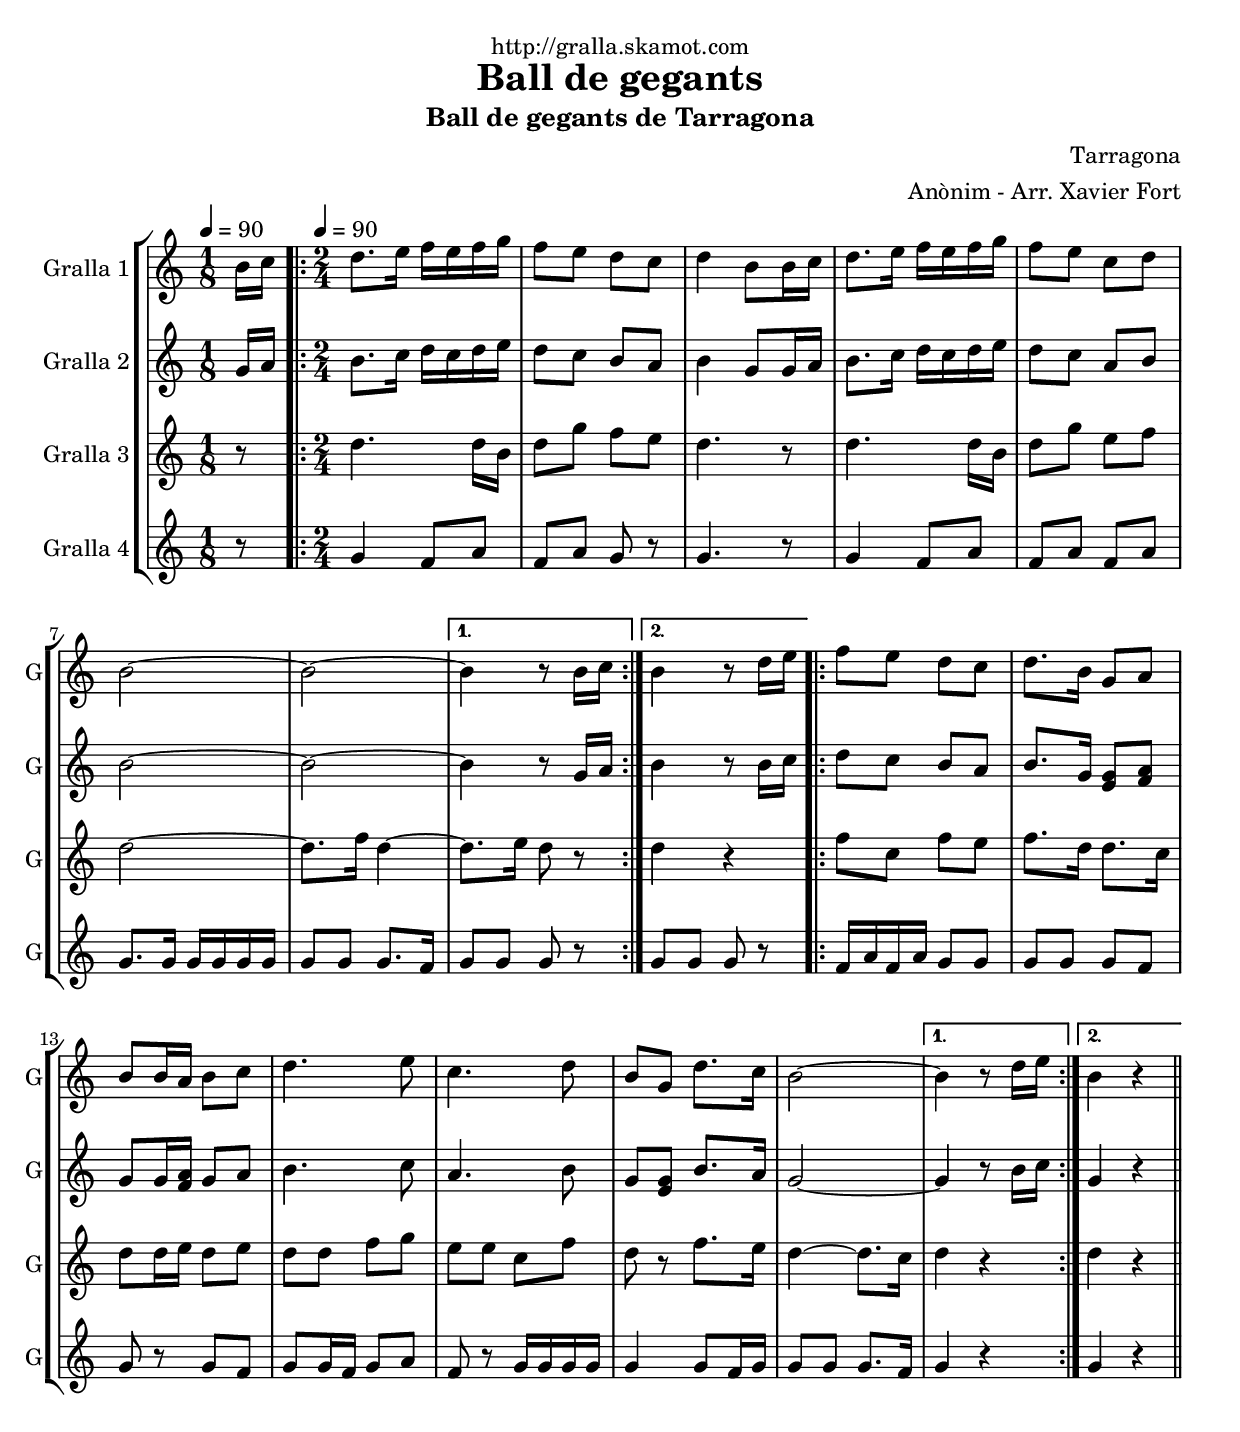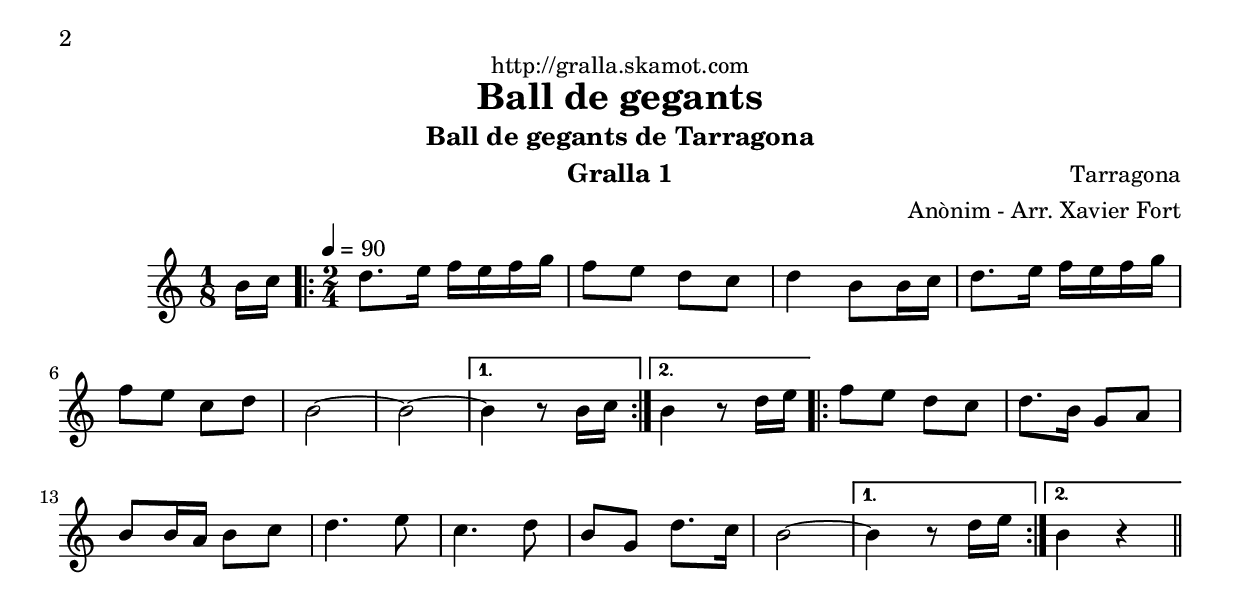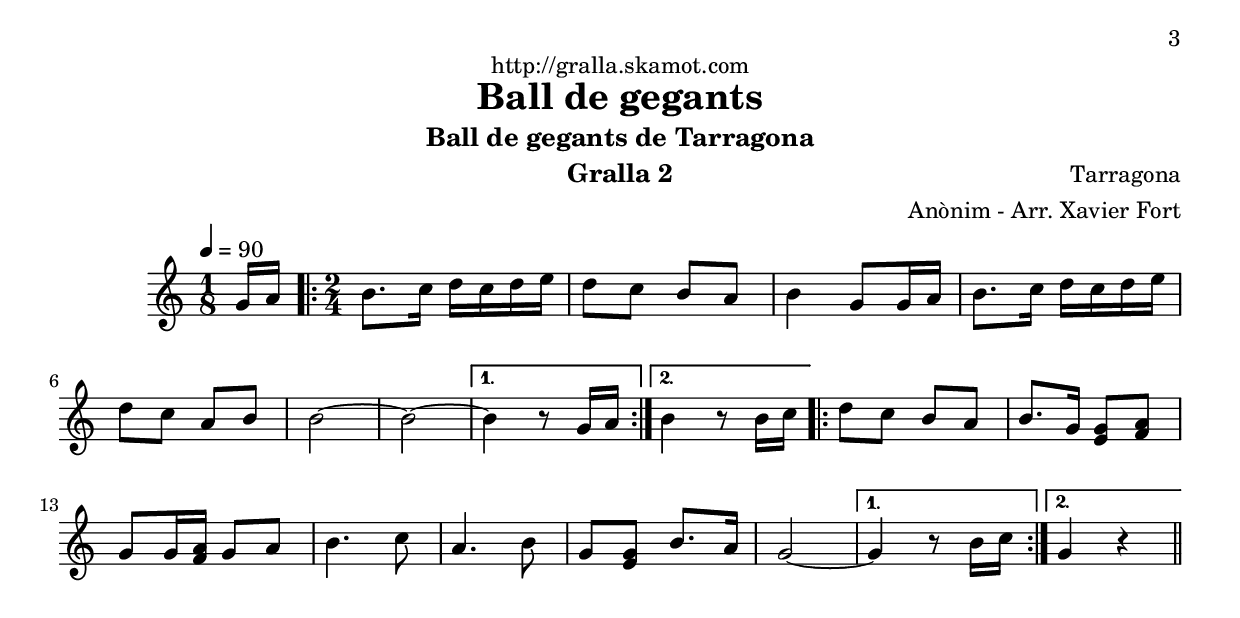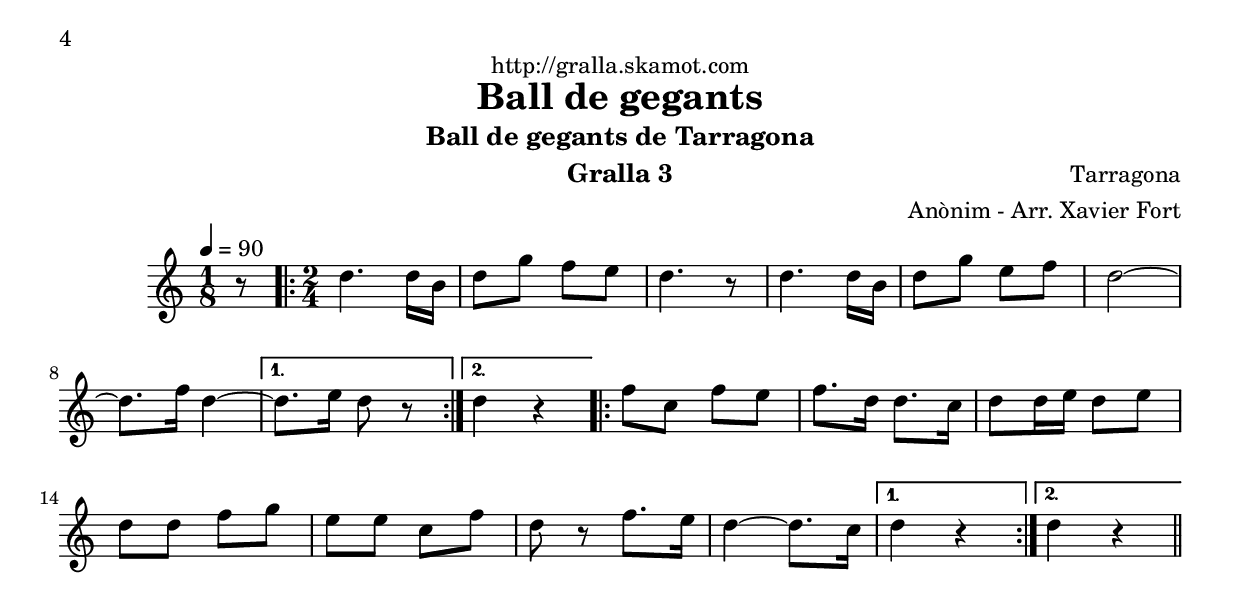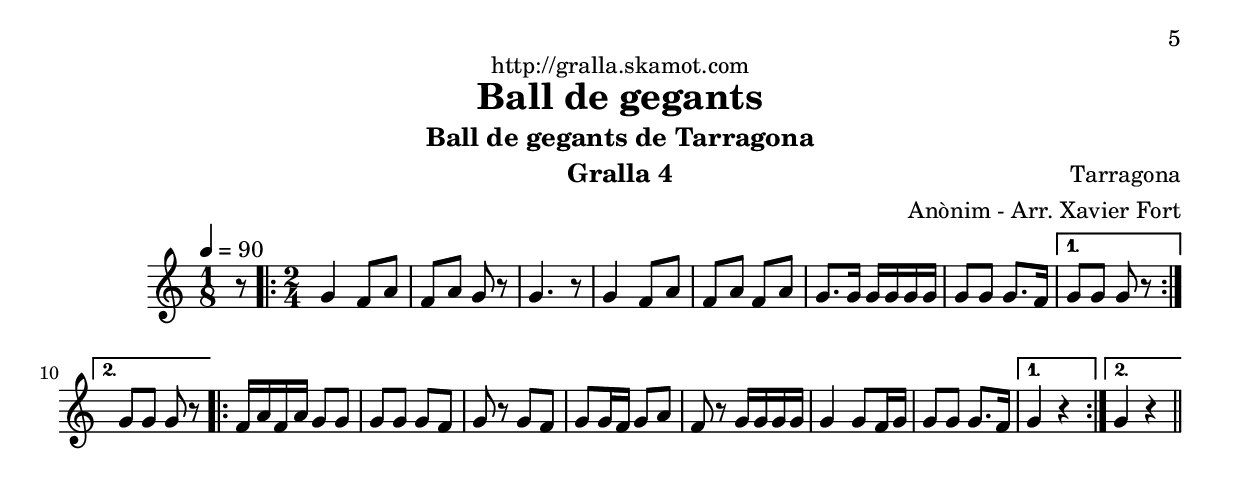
\version "2.16.2"

\header {
  dedication="http://gralla.skamot.com"
  title="Ball de gegants"
  subtitle="Ball de gegants de Tarragona"
  subsubtitle=""
  poet=""
  meter=""
  piece=""
  composer="Tarragona"
  arranger="Anònim - Arr. Xavier Fort"
  opus=""
  instrument=""
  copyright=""
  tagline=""
}

liniaroAa =
\relative b'
{
  \clef treble
  \key c \major
  \time 1/8
  b16 c \tempo 4 = 90  |
  \time 2/4   \repeat volta 2 { d8. e16 f e f g  |
  f8 e d c  |
  d4 b8 b16 c  |
  %05
  d8. e16 f e f g  |
  f8 e c d  |
  b2 ~  |
  b2 ~ }
  \alternative { { b4 r8 b16 c }
  %10
  { b4 r8 d16 e } }
  \repeat volta 2 { f8 e d c  |
  d8. b16 g8 a  |
  b8 b16 a b8 c  |
  d4. e8  |
  %15
  c4. d8  |
  b8 g d'8. c16  |
  b2 ~ }
  \alternative { { b4 r8 d16 e }
  { b4 r4 } } \bar "||" % kompletite
}

liniaroAb =
\relative g'
{
  \tempo 4 = 90
  \clef treble
  \key c \major
  \time 1/8
  g16 a  |
  \time 2/4   \repeat volta 2 { b8. c16 d c d e  |
  d8 c b a  |
  b4 g8 g16 a  |
  %05
  b8. c16 d c d e  |
  d8 c a b  |
  b2 ~  |
  b2 ~ }
  \alternative { { b4 r8 g16 a }
  %10
  { b4 r8 b16 c } }
  \repeat volta 2 { d8 c b a  |
  b8. g16 <e g>8 <f a>  |
  g8 g16 <f a> g8 a  |
  b4. c8  |
  %15
  a4. b8  |
  g8 <e g> b'8. a16  |
  g2 ~ }
  \alternative { { g4 r8 b16 c }
  { g4 r4 } } \bar "||" % kompletite
}

liniaroAc =
\relative d''
{
  \tempo 4 = 90
  \clef treble
  \key c \major
  \time 1/8
  r8  |
  \time 2/4   \repeat volta 2 { d4. d16 b  |
  d8 g f e  |
  d4. r8  |
  %05
  d4. d16 b  |
  d8 g e f  |
  d2 ~  |
  d8. f16 d4 ~ }
  \alternative { { d8. e16 d8 r }
  %10
  { d4 r } }
  \repeat volta 2 { f8 c f e  |
  f8. d16 d8. c16  |
  d8 d16 e d8 e  |
  d8 d f g  |
  %15
  e8 e c f  |
  d8 r f8. e16  |
  d4 ~ d8. c16 }
  \alternative { { d4 r }
  { d4 r4 } } \bar "||" % kompletite
}

liniaroAd =
\relative g'
{
  \tempo 4 = 90
  \clef treble
  \key c \major
  \time 1/8
  r8  |
  \time 2/4   \repeat volta 2 { g4 f8 a  |
  f8 a g r  |
  g4. r8  |
  %05
  g4 f8 a  |
  f8 a f a  |
  g8. g16 g g g g  |
  g8 g g8. f16 }
  \alternative { { g8 g g r }
  %10
  { g8 g g r } }
  \repeat volta 2 { f16 a f a g8 g  |
  g8 g g f  |
  g8 r g f  |
  g8 g16 f g8 a  |
  %15
  f8 r g16 g g g  |
  g4 g8 f16 g  |
  g8 g g8. f16 }
  \alternative { { g4 r }
  { g4 r4 } } \bar "||" % kompletite
}

\bookpart {
  \score {
    \new StaffGroup {
      \override Score.RehearsalMark #'self-alignment-X = #LEFT
      <<
        \new Staff \with {instrumentName = #"Gralla 1" shortInstrumentName = #"G"} \liniaroAa
        \new Staff \with {instrumentName = #"Gralla 2" shortInstrumentName = #"G"} \liniaroAb
        \new Staff \with {instrumentName = #"Gralla 3" shortInstrumentName = #"G"} \liniaroAc
        \new Staff \with {instrumentName = #"Gralla 4" shortInstrumentName = #"G"} \liniaroAd
      >>
    }
    \layout {}
  }
  \score { \unfoldRepeats
    \new StaffGroup {
      \override Score.RehearsalMark #'self-alignment-X = #LEFT
      <<
        \new Staff \with {instrumentName = #"Gralla 1" shortInstrumentName = #"G"} \liniaroAa
        \new Staff \with {instrumentName = #"Gralla 2" shortInstrumentName = #"G"} \liniaroAb
        \new Staff \with {instrumentName = #"Gralla 3" shortInstrumentName = #"G"} \liniaroAc
        \new Staff \with {instrumentName = #"Gralla 4" shortInstrumentName = #"G"} \liniaroAd
      >>
    }
    \midi {
      \set Staff.midiInstrument = "oboe"
      \set DrumStaff.midiInstrument = "drums"
    }
  }
}

\bookpart {
  \header {instrument="Gralla 1"}
  \score {
    \new StaffGroup {
      \override Score.RehearsalMark #'self-alignment-X = #LEFT
      <<
        \new Staff \liniaroAa
      >>
    }
    \layout {}
  }
  \score { \unfoldRepeats
    \new StaffGroup {
      \override Score.RehearsalMark #'self-alignment-X = #LEFT
      <<
        \new Staff \liniaroAa
      >>
    }
    \midi {
      \set Staff.midiInstrument = "oboe"
      \set DrumStaff.midiInstrument = "drums"
    }
  }
}

\bookpart {
  \header {instrument="Gralla 2"}
  \score {
    \new StaffGroup {
      \override Score.RehearsalMark #'self-alignment-X = #LEFT
      <<
        \new Staff \liniaroAb
      >>
    }
    \layout {}
  }
  \score { \unfoldRepeats
    \new StaffGroup {
      \override Score.RehearsalMark #'self-alignment-X = #LEFT
      <<
        \new Staff \liniaroAb
      >>
    }
    \midi {
      \set Staff.midiInstrument = "oboe"
      \set DrumStaff.midiInstrument = "drums"
    }
  }
}

\bookpart {
  \header {instrument="Gralla 3"}
  \score {
    \new StaffGroup {
      \override Score.RehearsalMark #'self-alignment-X = #LEFT
      <<
        \new Staff \liniaroAc
      >>
    }
    \layout {}
  }
  \score { \unfoldRepeats
    \new StaffGroup {
      \override Score.RehearsalMark #'self-alignment-X = #LEFT
      <<
        \new Staff \liniaroAc
      >>
    }
    \midi {
      \set Staff.midiInstrument = "oboe"
      \set DrumStaff.midiInstrument = "drums"
    }
  }
}

\bookpart {
  \header {instrument="Gralla 4"}
  \score {
    \new StaffGroup {
      \override Score.RehearsalMark #'self-alignment-X = #LEFT
      <<
        \new Staff \liniaroAd
      >>
    }
    \layout {}
  }
  \score { \unfoldRepeats
    \new StaffGroup {
      \override Score.RehearsalMark #'self-alignment-X = #LEFT
      <<
        \new Staff \liniaroAd
      >>
    }
    \midi {
      \set Staff.midiInstrument = "oboe"
      \set DrumStaff.midiInstrument = "drums"
    }
  }
}

